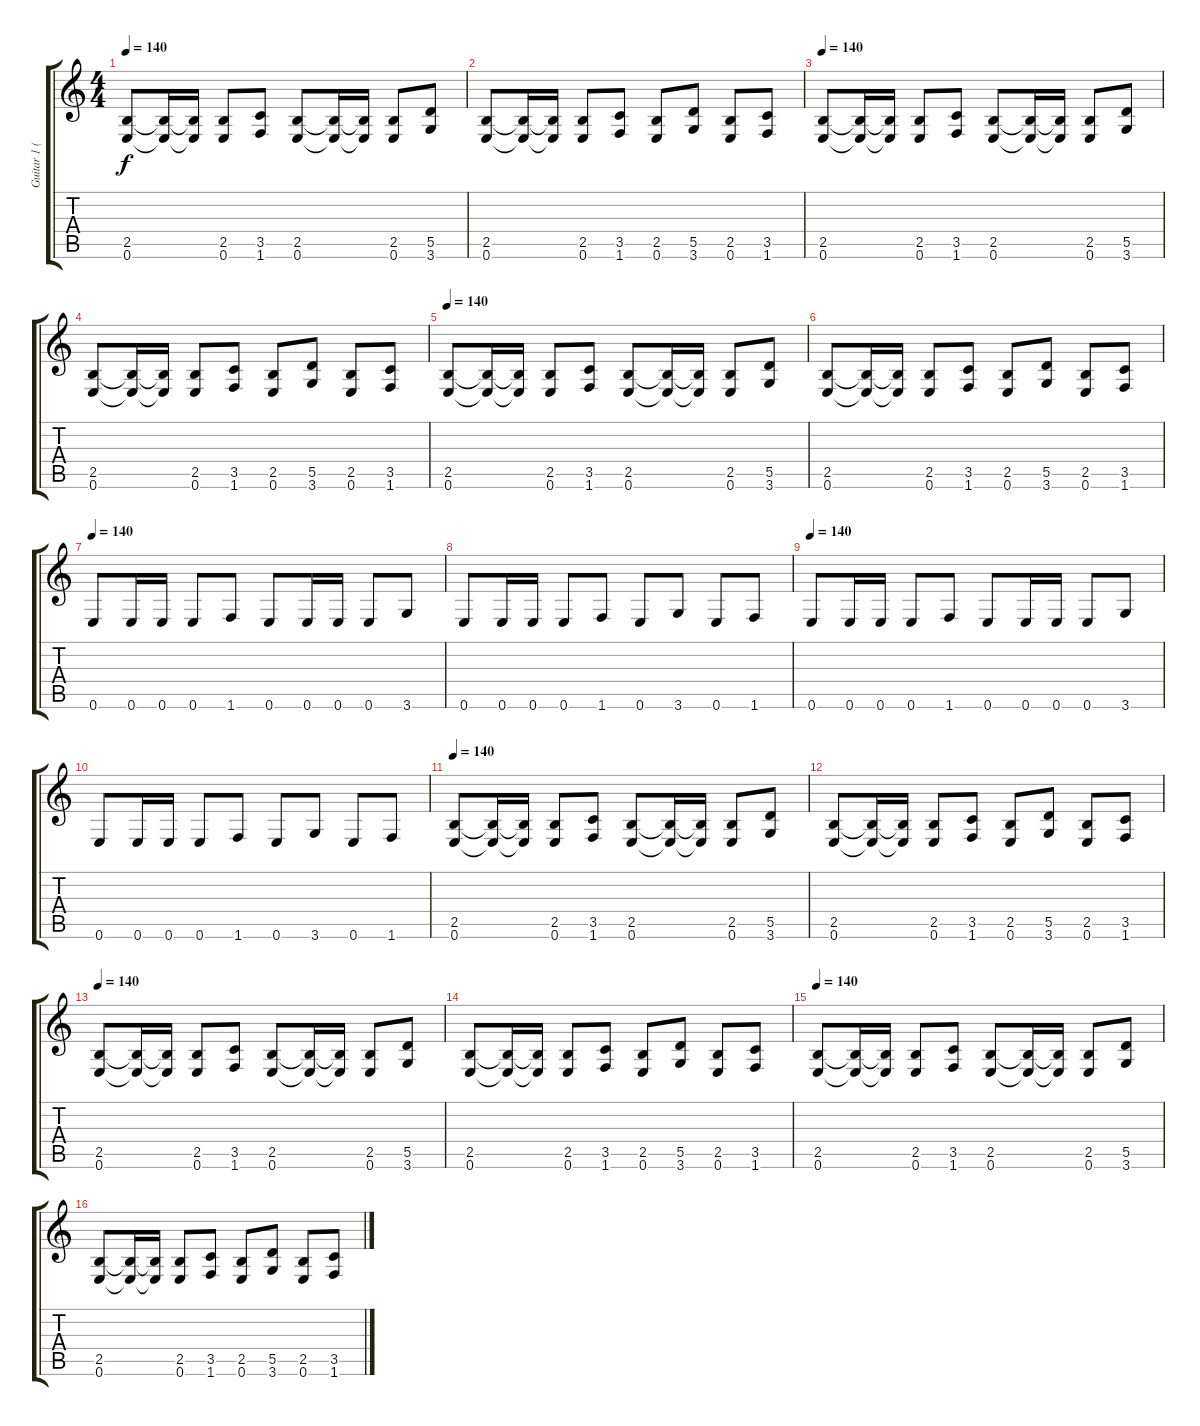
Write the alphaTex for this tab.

\track ("Guitar 1 (Christofer Johnsson)" "Guitar 1 (") {instrument distortionguitar}
\staff {score tabs}
\tuning (E4 B3 G3 D3 A2 E2) {hide}
\ts (4 4)
\tempo 140
\clef g2
\ks c
(2.5 0.6).8{dy f} (2.5{t} 0.6{t}).16 (2.5{t} 0.6{t}).16 (2.5 0.6).8 (3.5 1.6).8 (2.5 0.6).8 (2.5{t} 0.6{t}).16 (2.5{t} 0.6{t}).16 (2.5 0.6).8 (5.5 3.6).8 |
(2.5 0.6).8 (2.5{t} 0.6{t}).16 (2.5{t} 0.6{t}).16 (2.5 0.6).8 (3.5 1.6).8 (2.5 0.6).8 (5.5 3.6).8 (2.5 0.6).8 (3.5 1.6).8 |
\tempo 140
(2.5 0.6).8 (2.5{t} 0.6{t}).16 (2.5{t} 0.6{t}).16 (2.5 0.6).8 (3.5 1.6).8 (2.5 0.6).8 (2.5{t} 0.6{t}).16 (2.5{t} 0.6{t}).16 (2.5 0.6).8 (5.5 3.6).8 |
(2.5 0.6).8 (2.5{t} 0.6{t}).16 (2.5{t} 0.6{t}).16 (2.5 0.6).8 (3.5 1.6).8 (2.5 0.6).8 (5.5 3.6).8 (2.5 0.6).8 (3.5 1.6).8 |
\tempo 140
(2.5 0.6).8 (2.5{t} 0.6{t}).16 (2.5{t} 0.6{t}).16 (2.5 0.6).8 (3.5 1.6).8 (2.5 0.6).8 (2.5{t} 0.6{t}).16 (2.5{t} 0.6{t}).16 (2.5 0.6).8 (5.5 3.6).8 |
(2.5 0.6).8 (2.5{t} 0.6{t}).16 (2.5{t} 0.6{t}).16 (2.5 0.6).8 (3.5 1.6).8 (2.5 0.6).8 (5.5 3.6).8 (2.5 0.6).8 (3.5 1.6).8 |
\tempo 140
0.6.8 0.6.16 0.6.16 0.6.8 1.6.8 0.6.8 0.6.16 0.6.16 0.6.8 3.6.8 |
0.6.8 0.6.16 0.6.16 0.6.8 1.6.8 0.6.8 3.6.8 0.6.8 1.6.8 |
\tempo 140
0.6.8 0.6.16 0.6.16 0.6.8 1.6.8 0.6.8 0.6.16 0.6.16 0.6.8 3.6.8 |
0.6.8 0.6.16 0.6.16 0.6.8 1.6.8 0.6.8 3.6.8 0.6.8 1.6.8 |
\tempo 140
(2.5 0.6).8 (2.5{t} 0.6{t}).16 (2.5{t} 0.6{t}).16 (2.5 0.6).8 (3.5 1.6).8 (2.5 0.6).8 (2.5{t} 0.6{t}).16 (2.5{t} 0.6{t}).16 (2.5 0.6).8 (5.5 3.6).8 |
(2.5 0.6).8 (2.5{t} 0.6{t}).16 (2.5{t} 0.6{t}).16 (2.5 0.6).8 (3.5 1.6).8 (2.5 0.6).8 (5.5 3.6).8 (2.5 0.6).8 (3.5 1.6).8 |
\tempo 140
(2.5 0.6).8 (2.5{t} 0.6{t}).16 (2.5{t} 0.6{t}).16 (2.5 0.6).8 (3.5 1.6).8 (2.5 0.6).8 (2.5{t} 0.6{t}).16 (2.5{t} 0.6{t}).16 (2.5 0.6).8 (5.5 3.6).8 |
(2.5 0.6).8 (2.5{t} 0.6{t}).16 (2.5{t} 0.6{t}).16 (2.5 0.6).8 (3.5 1.6).8 (2.5 0.6).8 (5.5 3.6).8 (2.5 0.6).8 (3.5 1.6).8 |
\tempo 140
(2.5 0.6).8 (2.5{t} 0.6{t}).16 (2.5{t} 0.6{t}).16 (2.5 0.6).8 (3.5 1.6).8 (2.5 0.6).8 (2.5{t} 0.6{t}).16 (2.5{t} 0.6{t}).16 (2.5 0.6).8 (5.5 3.6).8 |
(2.5 0.6).8 (2.5{t} 0.6{t}).16 (2.5{t} 0.6{t}).16 (2.5 0.6).8 (3.5 1.6).8 (2.5 0.6).8 (5.5 3.6).8 (2.5 0.6).8 (3.5 1.6).8
